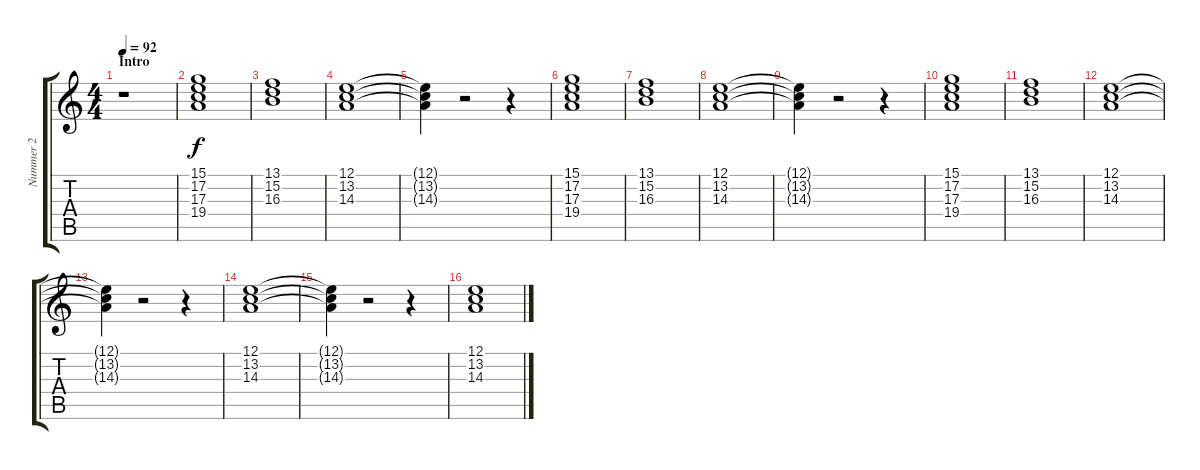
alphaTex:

\track ("Nummer 2" "Nummer 2") {instrument synthstrings1}
\staff {score tabs}
\tuning (E4 B3 G3 D3 A2 E2) {hide}
\ts (4 4)
\section ("" "Intro")
\tempo 92
\clef g2
\ks c
r.1{dy f instrument synthstrings1} |
(15.1 17.2 17.3 19.4).1 |
(13.1 15.2 16.3).1 |
(12.1 13.2 14.3).1 |
(12.1{t} 13.2{t} 14.3{t}).4 r.2 r.4 |
(15.1 17.2 17.3 19.4).1 |
(13.1 15.2 16.3).1 |
(12.1 13.2 14.3).1 |
(12.1{t} 13.2{t} 14.3{t}).4 r.2 r.4 |
(15.1 17.2 17.3 19.4).1 |
(13.1 15.2 16.3).1 |
(12.1 13.2 14.3).1 |
(12.1{t} 13.2{t} 14.3{t}).4 r.2 r.4 |
(12.1 13.2 14.3).1 |
(12.1{t} 13.2{t} 14.3{t}).4 r.2 r.4 |
(12.1 13.2 14.3).1
